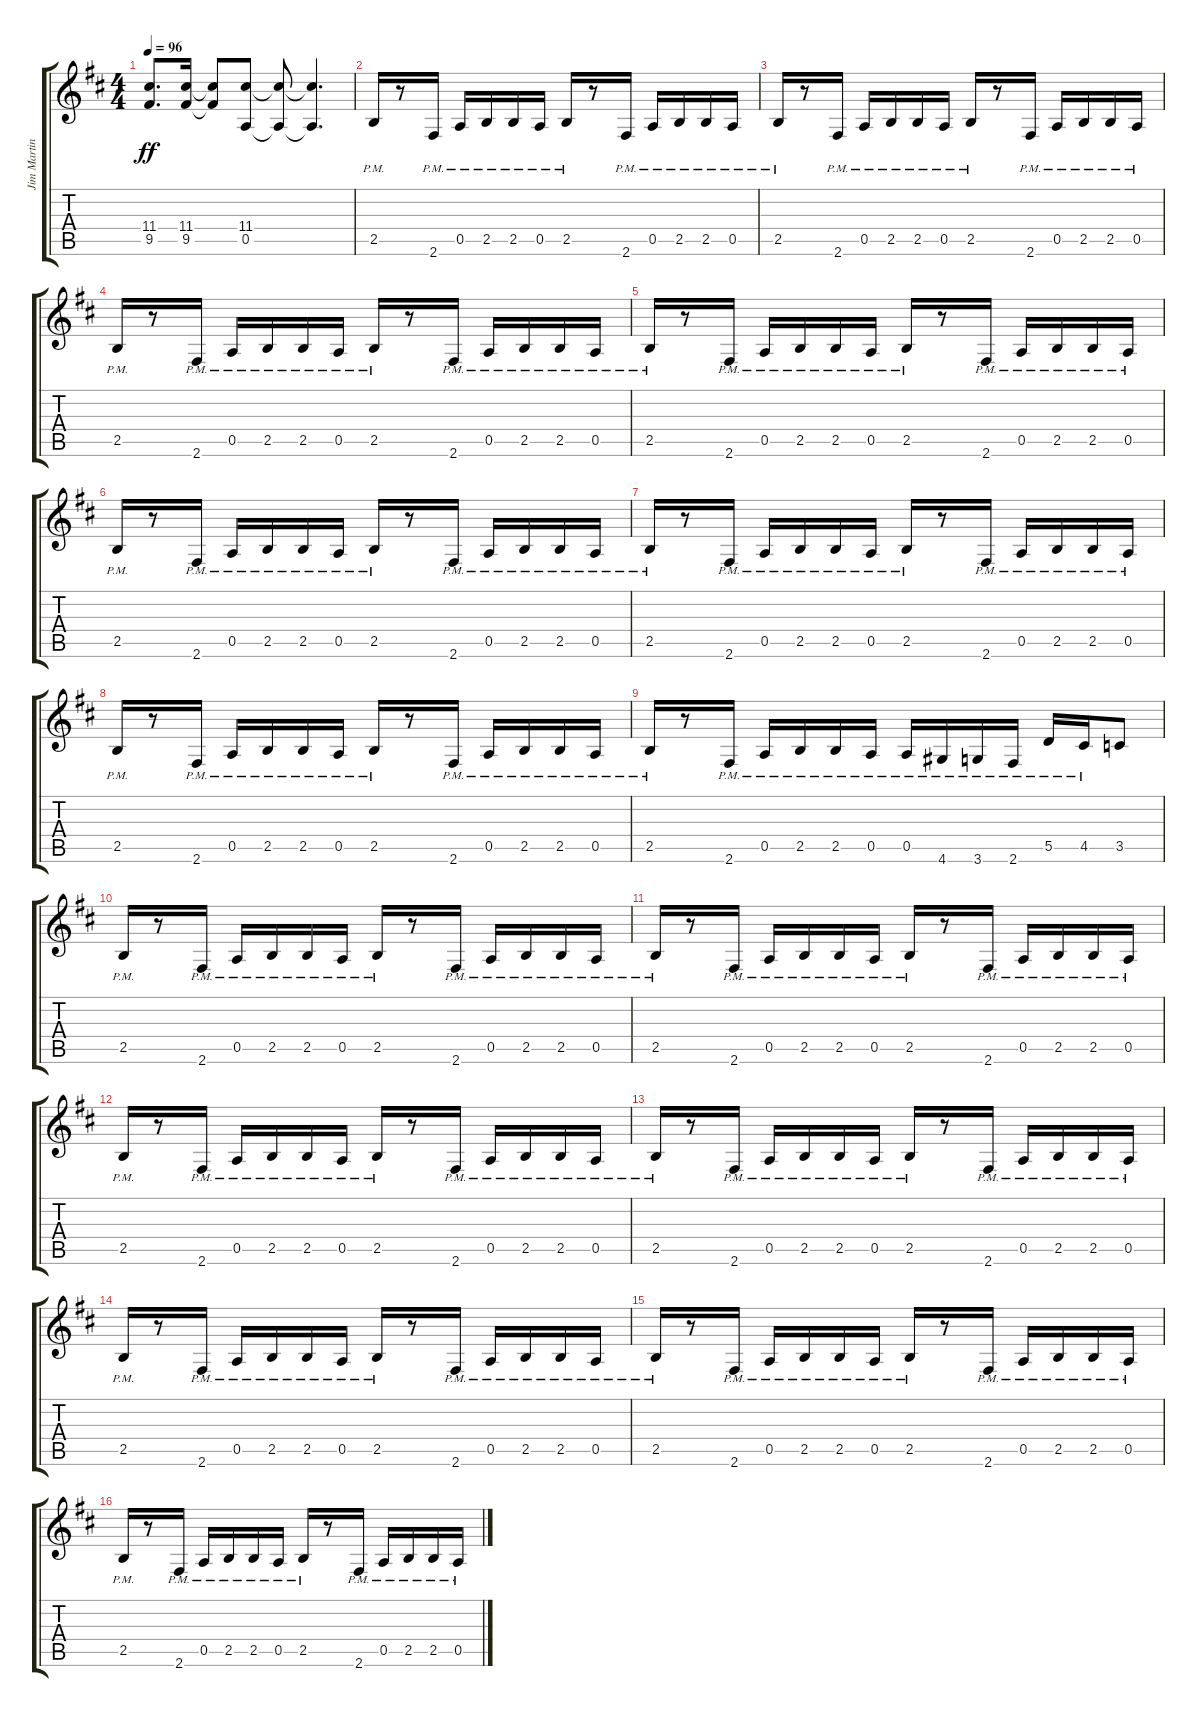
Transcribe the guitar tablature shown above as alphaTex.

\track ("Jim Martin" "Jim Martin") {instrument distortionguitar}
\staff {score tabs}
\tuning (E4 B3 G3 D3 A2 E2) {hide}
\ts (4 4)
\tempo 96
\clef g2
\ks d
(11.4 9.5).8{d dy ff} (11.4 9.5).16 (11.4{t} 9.5{t}).8 (11.4 0.5).8 (11.4{t} 0.5{t}).8 (11.4{t} 0.5{t}).4{d} |
2.5{pm}.16 r.8 2.6{pm}.16 0.5{pm}.16 2.5{pm}.16 2.5{pm}.16 0.5{pm}.16 2.5{pm}.16 r.8 2.6{pm}.16 0.5{pm}.16 2.5{pm}.16 2.5{pm}.16 0.5{pm}.16 |
2.5{pm}.16 r.8 2.6{pm}.16 0.5{pm}.16 2.5{pm}.16 2.5{pm}.16 0.5{pm}.16 2.5{pm}.16 r.8 2.6{pm}.16 0.5{pm}.16 2.5{pm}.16 2.5{pm}.16 0.5{pm}.16 |
2.5{pm}.16 r.8 2.6{pm}.16 0.5{pm}.16 2.5{pm}.16 2.5{pm}.16 0.5{pm}.16 2.5{pm}.16 r.8 2.6{pm}.16 0.5{pm}.16 2.5{pm}.16 2.5{pm}.16 0.5{pm}.16 |
2.5{pm}.16 r.8 2.6{pm}.16 0.5{pm}.16 2.5{pm}.16 2.5{pm}.16 0.5{pm}.16 2.5{pm}.16 r.8 2.6{pm}.16 0.5{pm}.16 2.5{pm}.16 2.5{pm}.16 0.5{pm}.16 |
2.5{pm}.16 r.8 2.6{pm}.16 0.5{pm}.16 2.5{pm}.16 2.5{pm}.16 0.5{pm}.16 2.5{pm}.16 r.8 2.6{pm}.16 0.5{pm}.16 2.5{pm}.16 2.5{pm}.16 0.5{pm}.16 |
2.5{pm}.16 r.8 2.6{pm}.16 0.5{pm}.16 2.5{pm}.16 2.5{pm}.16 0.5{pm}.16 2.5{pm}.16 r.8 2.6{pm}.16 0.5{pm}.16 2.5{pm}.16 2.5{pm}.16 0.5{pm}.16 |
2.5{pm}.16 r.8 2.6{pm}.16 0.5{pm}.16 2.5{pm}.16 2.5{pm}.16 0.5{pm}.16 2.5{pm}.16 r.8 2.6{pm}.16 0.5{pm}.16 2.5{pm}.16 2.5{pm}.16 0.5{pm}.16 |
2.5{pm}.16 r.8 2.6{pm}.16 0.5{pm}.16 2.5{pm}.16 2.5{pm}.16 0.5{pm}.16 0.5{pm}.16 4.6{pm}.16 3.6{pm}.16 2.6{pm}.16 5.5{pm}.16 4.5{pm}.16 3.5.8 |
2.5{pm}.16 r.8 2.6{pm}.16 0.5{pm}.16 2.5{pm}.16 2.5{pm}.16 0.5{pm}.16 2.5{pm}.16 r.8 2.6{pm}.16 0.5{pm}.16 2.5{pm}.16 2.5{pm}.16 0.5{pm}.16 |
2.5{pm}.16 r.8 2.6{pm}.16 0.5{pm}.16 2.5{pm}.16 2.5{pm}.16 0.5{pm}.16 2.5{pm}.16 r.8 2.6{pm}.16 0.5{pm}.16 2.5{pm}.16 2.5{pm}.16 0.5{pm}.16 |
2.5{pm}.16 r.8 2.6{pm}.16 0.5{pm}.16 2.5{pm}.16 2.5{pm}.16 0.5{pm}.16 2.5{pm}.16 r.8 2.6{pm}.16 0.5{pm}.16 2.5{pm}.16 2.5{pm}.16 0.5{pm}.16 |
2.5{pm}.16 r.8 2.6{pm}.16 0.5{pm}.16 2.5{pm}.16 2.5{pm}.16 0.5{pm}.16 2.5{pm}.16 r.8 2.6{pm}.16 0.5{pm}.16 2.5{pm}.16 2.5{pm}.16 0.5{pm}.16 |
2.5{pm}.16 r.8 2.6{pm}.16 0.5{pm}.16 2.5{pm}.16 2.5{pm}.16 0.5{pm}.16 2.5{pm}.16 r.8 2.6{pm}.16 0.5{pm}.16 2.5{pm}.16 2.5{pm}.16 0.5{pm}.16 |
2.5{pm}.16 r.8 2.6{pm}.16 0.5{pm}.16 2.5{pm}.16 2.5{pm}.16 0.5{pm}.16 2.5{pm}.16 r.8 2.6{pm}.16 0.5{pm}.16 2.5{pm}.16 2.5{pm}.16 0.5{pm}.16 |
2.5{pm}.16 r.8 2.6{pm}.16 0.5{pm}.16 2.5{pm}.16 2.5{pm}.16 0.5{pm}.16 2.5{pm}.16 r.8 2.6{pm}.16 0.5{pm}.16 2.5{pm}.16 2.5{pm}.16 0.5{pm}.16
